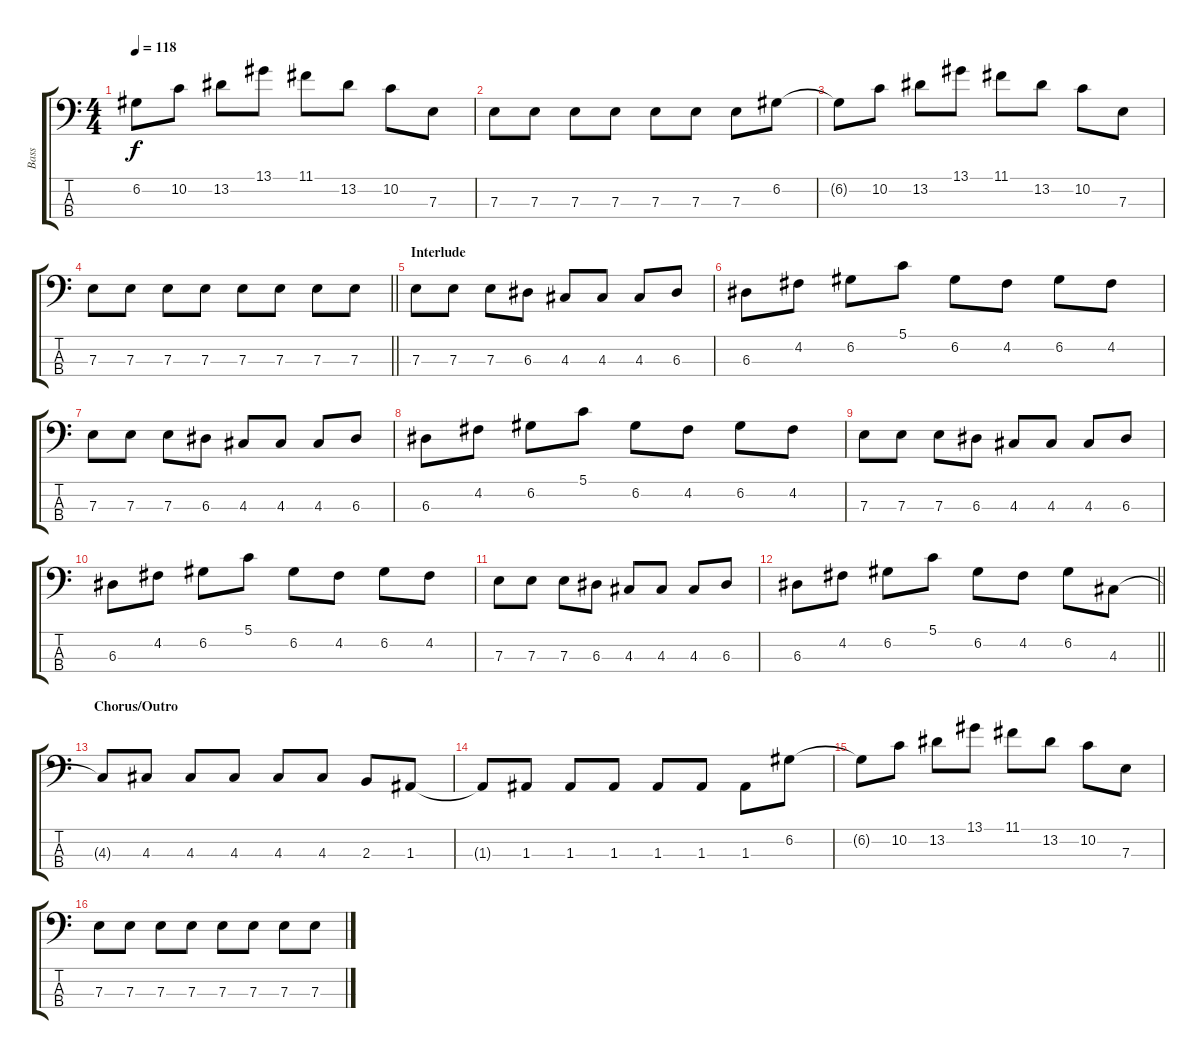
\track ("Bass" "Bass") {instrument electricbassfinger}
\staff {score tabs}
\tuning (G2 D2 A1 E1) {hide}
\ts (4 4)
\tempo 118
\clef f4
\ks c
6.2{t}.8{dy f} 10.2.8 13.2.8 13.1.8 11.1.8 13.2.8 10.2.8 7.3.8 |
7.3.8 7.3.8 7.3.8 7.3.8 7.3.8 7.3.8 7.3.8 6.2.8 |
6.2{t}.8 10.2.8 13.2.8 13.1.8 11.1.8 13.2.8 10.2.8 7.3.8 |
\barLineRight lightlight
7.3.8 7.3.8 7.3.8 7.3.8 7.3.8 7.3.8 7.3.8 7.3.8 |
\section ("" "Interlude")
7.3.8 7.3.8 7.3.8 6.3.8 4.3.8 4.3.8 4.3.8 6.3.8 |
6.3.8 4.2.8 6.2.8 5.1.8 6.2.8 4.2.8 6.2.8 4.2.8 |
7.3.8 7.3.8 7.3.8 6.3.8 4.3.8 4.3.8 4.3.8 6.3.8 |
6.3.8 4.2.8 6.2.8 5.1.8 6.2.8 4.2.8 6.2.8 4.2.8 |
7.3.8 7.3.8 7.3.8 6.3.8 4.3.8 4.3.8 4.3.8 6.3.8 |
6.3.8 4.2.8 6.2.8 5.1.8 6.2.8 4.2.8 6.2.8 4.2.8 |
7.3.8 7.3.8 7.3.8 6.3.8 4.3.8 4.3.8 4.3.8 6.3.8 |
\barLineRight lightlight
6.3.8 4.2.8 6.2.8 5.1.8 6.2.8 4.2.8 6.2.8 4.3.8 |
\section ("" "Chorus/Outro")
4.3{t}.8 4.3.8 4.3.8 4.3.8 4.3.8 4.3.8 2.3.8 1.3.8 |
1.3{t}.8 1.3.8 1.3.8 1.3.8 1.3.8 1.3.8 1.3.8 6.2.8 |
6.2{t}.8 10.2.8 13.2.8 13.1.8 11.1.8 13.2.8 10.2.8 7.3.8 |
7.3.8 7.3.8 7.3.8 7.3.8 7.3.8 7.3.8 7.3.8 7.3.8
